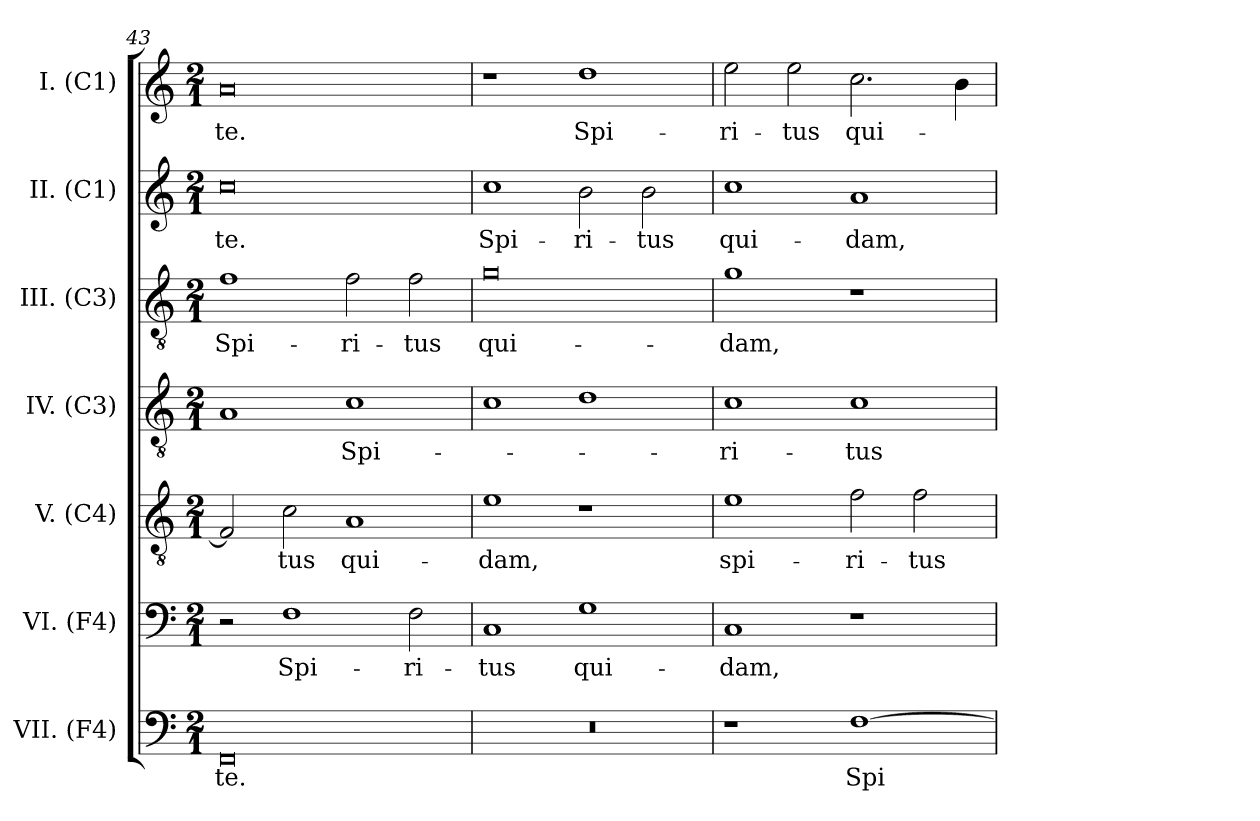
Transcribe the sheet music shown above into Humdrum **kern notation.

**kern	**text	**kern	**text	**kern	**text	**kern	**text	**kern	**text	**kern	**text	**kern	**text
*part7	*part7	*part6	*part6	*part5	*part5	*part4	*part4	*part3	*part3	*part2	*part2	*part1	*part1
*staff7	*staff7	*staff6	*staff6	*staff5	*staff5	*staff4	*staff4	*staff3	*staff3	*staff2	*staff2	*staff1	*staff1
*I"VII. (F4)	*	*I"VI. (F4)	*	*I"V. (C4)	*	*I"IV. (C3)	*	*I"III. (C3)	*	*I"II. (C1)	*	*I"I. (C1)	*
*I'VII.	*	*I'VI.	*	*I'V.	*	*I'IV.	*	*I'III.	*	*I'II.	*	*I'I.	*
*clefF4	*	*clefF4	*	*clefGv2	*	*clefGv2	*	*clefGv2	*	*clefG2	*	*clefG2	*
*	*	*	*	*ITrd7c12	*	*	*	*	*	*	*	*	*
*k[]	*	*k[]	*	*k[]	*	*k[]	*	*k[]	*	*k[]	*	*k[]	*
*C:	*	*C:	*	*C:	*	*C:	*	*C:	*	*C:	*	*C:	*
*M2/1	*	*M2/1	*	*M2/1	*	*M2/1	*	*M2/1	*	*M2/1	*	*M2/1	*
=43	=43	=43	=43	=43	=43	=43	=43	=43	=43	=43	=43	=43	=43
!	!LO:LY:b:color=#000000	!	!	!	!	!	!	!	!	!	!	!	!
!	!	!	!	!	!	!	!	!	!LO:LY:b:color=#000000	!	!	!	!
!	!	!	!	!	!	!	!	!	!	!	!LO:LY:b:color=#000000	!	!
!	!	!	!	!	!	!	!	!	!	!	!	!	!LO:LY:b:color=#000000
0FFi	-te.	2r	.	2FFi/]	.	1Ai	.	1fi	Spi-	0cci	-te.	0ai	-te.
!	!	!	!LO:LY:b:color=#000000	!	!	!	!	!	!	!	!	!	!
!	!	!	!	!	!LO:LY:b:color=#000000	!	!	!	!	!	!	!	!
.	.	1Fi	Spi-	2Ci\	-tus	.	.	.	.	.	.	.	.
!	!	!	!	!	!LO:LY:b:color=#000000	!	!	!	!	!	!	!	!
!	!	!	!	!	!	!	!LO:LY:b:color=#000000	!	!	!	!	!	!
!	!	!	!	!	!	!	!	!	!LO:LY:b:color=#000000	!	!	!	!
.	.	.	.	1AAi	qui-	1ci	Spi-	2fi\	-ri-	.	.	.	.
!	!	!	!LO:LY:b:color=#000000	!	!	!	!	!	!	!	!	!	!
!	!	!	!	!	!	!	!	!	!LO:LY:b:color=#000000	!	!	!	!
.	.	2Fi\	-ri-	.	.	.	.	2fi\	-tus	.	.	.	.
=44	=44	=44	=44	=44	=44	=44	=44	=44	=44	=44	=44	=44	=44
!LO:N:vis=1	!	!	!	!	!	!	!	!	!	!	!	!	!
!	!	!	!LO:LY:b:color=#000000	!	!	!	!	!	!	!	!	!	!
!	!	!	!	!	!LO:LY:b:color=#000000	!	!	!	!	!	!	!	!
!	!	!	!	!	!	!	!	!	!LO:LY:b:color=#000000	!	!	!	!
!	!	!	!	!	!	!	!	!	!	!	!LO:LY:b:color=#000000	!	!
0r	.	1Ci	-tus	1Ei	-dam,	1ci	.	0gi	qui-	1cci	Spi-	1r	.
!	!	!	!LO:LY:b:color=#000000	!	!	!	!	!	!	!	!	!	!
!	!	!	!	!	!	!	!	!	!	!	!LO:LY:b:color=#000000	!	!
!	!	!	!	!	!	!	!	!	!	!	!	!	!LO:LY:b:color=#000000
.	.	1Gi	qui-	1r	.	1di	.	.	.	2bi\	-ri-	1ddi	Spi-
!	!	!	!	!	!	!	!	!	!	!	!LO:LY:b:color=#000000	!	!
.	.	.	.	.	.	.	.	.	.	2bi\	-tus	.	.
=45	=45	=45	=45	=45	=45	=45	=45	=45	=45	=45	=45	=45	=45
!	!	!	!LO:LY:b:color=#000000	!	!	!	!	!	!	!	!	!	!
!	!	!	!	!	!LO:LY:b:color=#000000	!	!	!	!	!	!	!	!
!	!	!	!	!	!	!	!LO:LY:b:color=#000000	!	!	!	!	!	!
!	!	!	!	!	!	!	!	!	!LO:LY:b:color=#000000	!	!	!	!
!	!	!	!	!	!	!	!	!	!	!	!LO:LY:b:color=#000000	!	!
!	!	!	!	!	!	!	!	!	!	!	!	!	!LO:LY:b:color=#000000
1r	.	1Ci	-dam,	1Ei	spi-	1ci	-ri-	1gi	-dam,	1cci	qui-	2eei\	-ri-
!	!	!	!	!	!	!	!	!	!	!	!	!	!LO:LY:b:color=#000000
.	.	.	.	.	.	.	.	.	.	.	.	2eei\	-tus
!	!LO:LY:b:color=#000000	!	!	!	!	!	!	!	!	!	!	!	!
!	!	!	!	!	!LO:LY:b:color=#000000	!	!	!	!	!	!	!	!
!	!	!	!	!	!	!	!LO:LY:b:color=#000000	!	!	!	!	!	!
!	!	!	!	!	!	!	!	!	!	!	!LO:LY:b:color=#000000	!	!
!	!	!	!	!	!	!	!	!	!	!	!	!	!LO:LY:b:color=#000000
[1Fi	Spi-	1r	.	2Fi\	-ri-	1ci	-tus	1r	.	1ai	-dam,	2.cci\	qui-
!	!	!	!	!	!LO:LY:b:color=#000000	!	!	!	!	!	!	!	!
.	.	.	.	2Fi\	-tus	.	.	.	.	.	.	.	.
.	.	.	.	.	.	.	.	.	.	.	.	4bi\	.
=	=	=	=	=	=	=	=	=	=	=	=	=	=
*-	*-	*-	*-	*-	*-	*-	*-	*-	*-	*-	*-	*-	*-
